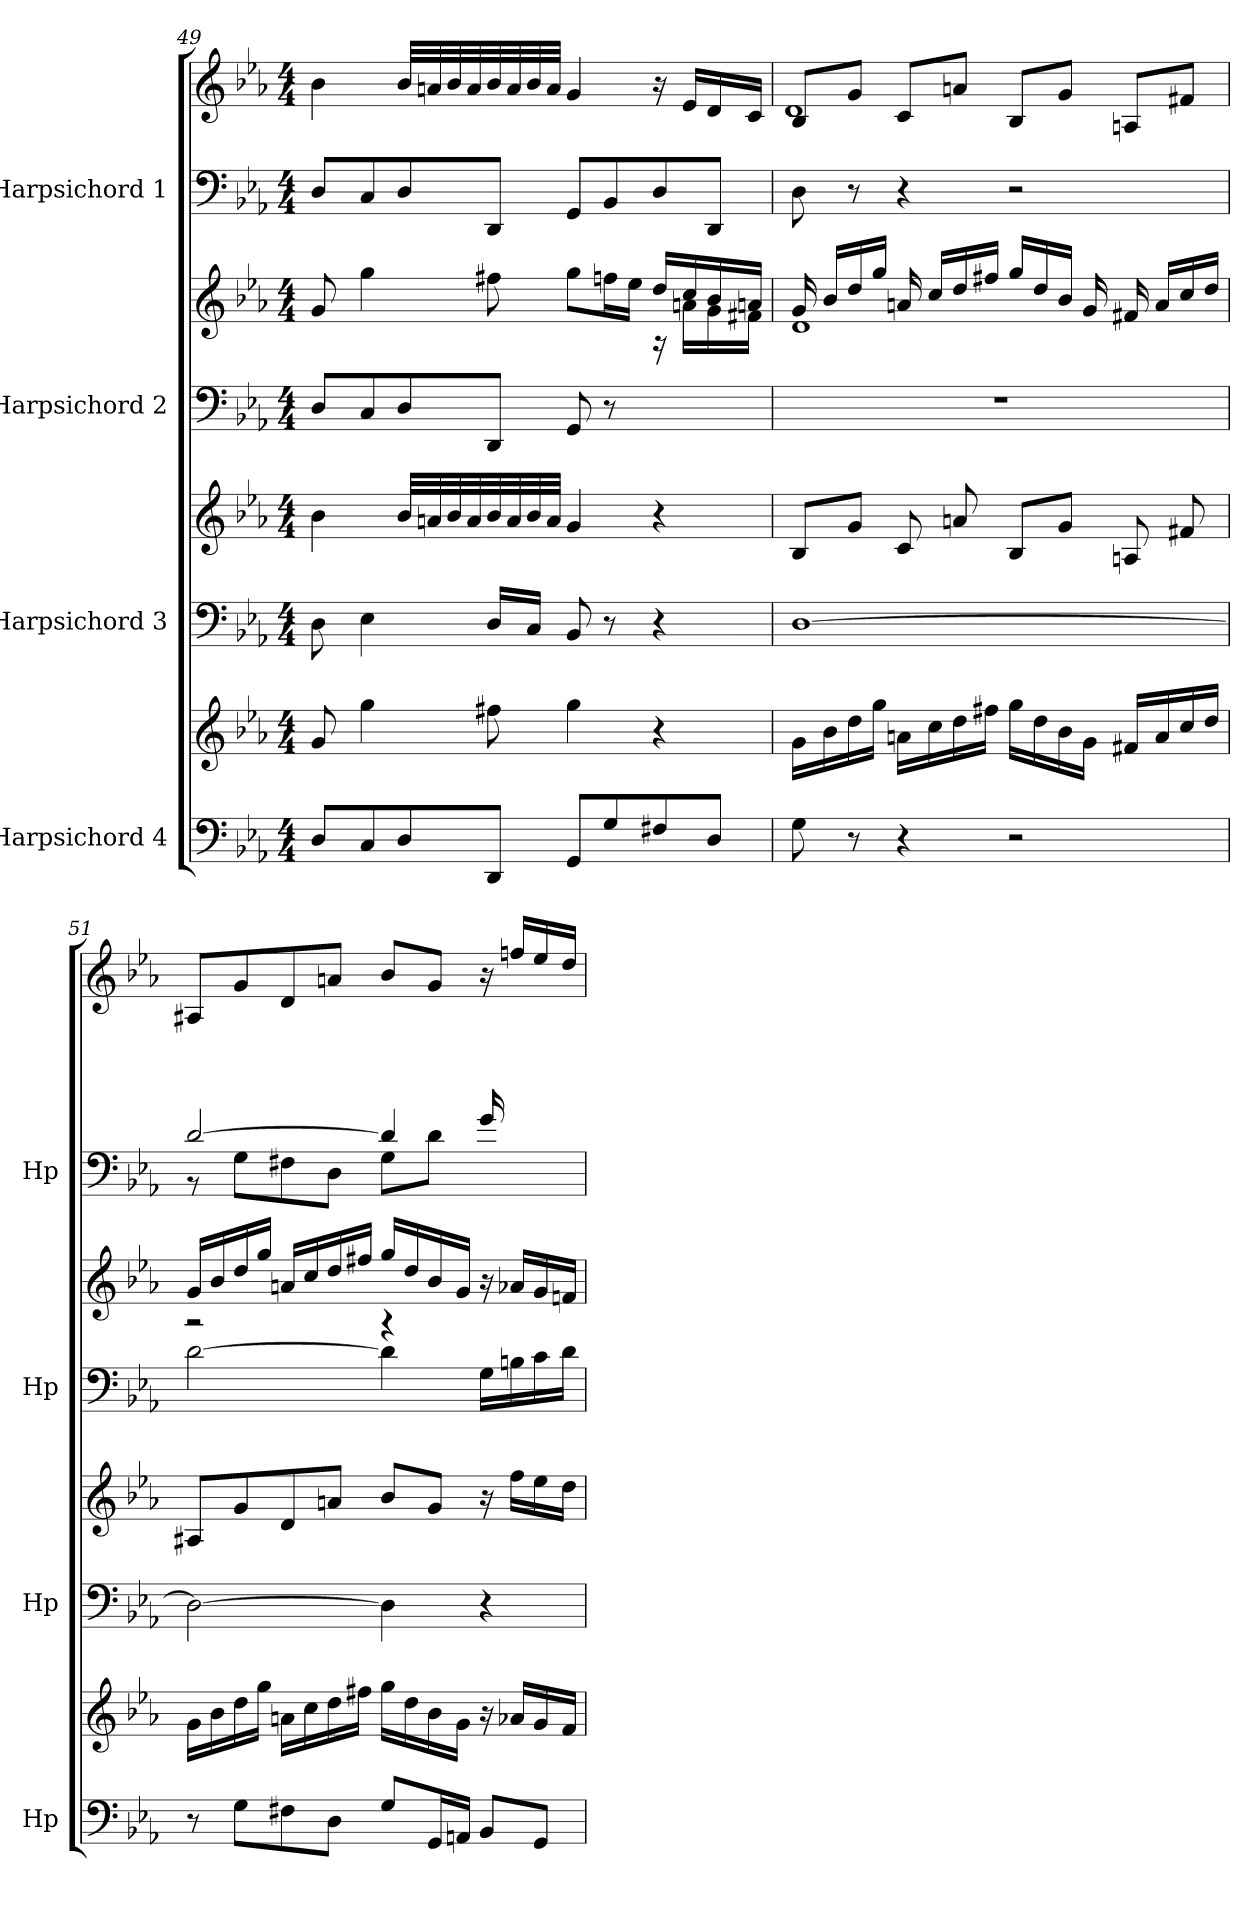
**kern	**kern	**kern	**kern	**kern	**kern	**kern	**kern
*part4	*part4	*part3	*part3	*part2	*part2	*part1	*part1
*staff8	*staff7	*staff6	*staff5	*staff4	*staff3	*staff2	*staff1
*I"Harpsichord 4	*	*I"Harpsichord 3	*	*I"Harpsichord 2	*	*I"Harpsichord 1	*
*I'Hp	*	*I'Hp	*	*I'Hp	*	*I'Hp	*
*clefF4	*clefG2	*clefF4	*clefG2	*clefF4	*clefG2	*clefF4	*clefG2
*k[b-e-a-]	*k[b-e-a-]	*k[b-e-a-]	*k[b-e-a-]	*k[b-e-a-]	*k[b-e-a-]	*k[b-e-a-]	*k[b-e-a-]
*M4/4	*M4/4	*M4/4	*M4/4	*M4/4	*M4/4	*M4/4	*M4/4
=49	=49	=49	=49	=49	=49	=49	=49
*	*	*	*	*	*^	*	*
8D/L	8g/	8D\	4b-\	8D/L	8g/	16ryy	8D/L	4b-\
*	*	*	*	*	*v	*v	*	*
8C/	4gg\	4E-\	.	8C/	4gg\	8C/	.
8D/	.	.	32b-/LLL	8D/	.	8D/	32b-/LLL
.	.	.	32an/	.	.	.	32an/
.	.	.	32b-/	.	.	.	32b-/
.	.	.	32a/	.	.	.	32a/
8DD/J	8ff#X\	16D/LL	32b-/	8DD/J	8ff#X\	8DD/J	32b-/
.	.	.	32a/	.	.	.	32a/
.	.	16C/JJ	32b-/	.	.	.	32b-/
.	.	.	32a/JJJ	.	.	.	32a/JJJ
8GG/L	4gg\	8BB-/	4g/	8GG/	8gg\L	8GG/L	4g/
8G/	.	8r	.	8r	16ffn\L	8BB-/	.
.	.	.	.	.	16ee-\JJ	.	.
8F#X/	4r	4r	4r	16rb	16dd/LL	8D/	16r
*	*	*	*	*	*^	*	*
.	.	.	.	8.ryy	16cc/	16an\LL	.	16e-/LL
8D/J	.	.	.	.	16b-/	16g\	8DD/J	16d/
.	.	.	.	.	16an/JJ	16f#X\JJ	.	16c/JJ
!!LO:PB:g=z
=50	=50	=50	=50	=50	=50	=50	=50	=50
*	*	*	*	*	*	*	*	*^
8G\	16g\LL	[1D	8B-/L	1r	16g/	1d	8D\	8B-/L	1d
.	16b-\	.	.	.	16b-/LL	.	.	.	.
8r	16dd\	.	8g/J	.	16dd/	.	8r	8g/J	.
.	16gg\JJ	.	.	.	16gg/JJ	.	.	.	.
4r	16an\LL	.	8c/	.	16an/	.	4r	8c/L	.
.	16cc\	.	.	.	16cc/LL	.	.	.	.
.	16dd\	.	8an/	.	16dd/	.	.	8an/J	.
.	16ff#X\JJ	.	.	.	16ff#X/JJ	.	.	.	.
2r	16gg\LL	.	8B-/L	.	16gg/LL	.	2r	8B-/L	.
.	16dd\	.	.	.	16dd/	.	.	.	.
.	16b-\	.	8g/J	.	16b-/JJ	.	.	8g/J	.
.	16g\JJ	.	.	.	16g/	.	.	.	.
.	16f#X/LL	.	8An/	.	16f#X/	.	.	8An/L	.
.	16a/	.	.	.	16a/LL	.	.	.	.
.	16cc/	.	8f#X/	.	16cc/	.	.	8f#X/J	.
.	16dd/JJ	.	.	.	16dd/JJ	.	.	.	.
=51	=51	=51	=51	=51	=51	=51	=51	=51	=51
*	*	*	*	*	*	*	*^	*	*
8r	16g\LL	2D\_	8A#X/L	[2d\	16g/LL	2r	[2d/	8r	8A#X/L	16ryy
*	*	*	*	*	*	*	*	*	*v	*v
.	16b-\	.	.	.	16b-/	.	.	.	.
8G\L	16dd\	.	8g/	.	16dd/	.	.	8G\L	8g/
.	16gg\JJ	.	.	.	16gg/JJ	.	.	.	.
8F#X\	16an\LL	.	8d/	.	16an/LL	.	.	8F#X\	8d/
.	16cc\	.	.	.	16cc/	.	.	.	.
8D\J	16dd\	.	8an/J	.	16dd/	.	.	8D\J	8an/J
.	16ff#X\JJ	.	.	.	16ff#X/JJ	.	.	.	.
8G/L	16gg\LL	4D\]	8b-/L	4d\]	16gg/LL	4r	4d/]	8G\L	8b-/L
.	16dd\	.	.	.	16dd/	.	.	.	.
16GG/L	16b-\	.	8g/J	.	16b-/	.	.	8d\J	8g/J
16AAn/JJ	16g\JJ	.	.	.	16g/JJ	.	.	.	.
8BB-/L	16r	4r	16r	16G\LL	16r	4ryy	8.ryy	16g/LL	16r
*	*	*	*	*	*	*	*	*	*^
.	16a-X/LL	.	16ff\LL	16Bn\	16a-X/LL	.	.	8.ryy	16ffn/LL	16dd\
8GG/J	16g/	.	16ee-\	16c\	16g/	.	.	.	16ee-/	16cc\
.	16f/JJ	.	16dd\JJ	16d\JJ	16fn/JJ	.	16ryy	.	16dd/JJ	16bn\JJ
*	*	*	*	*	*v	*v	*	*	*	*
*	*	*	*	*	*	*v	*v	*	*
*	*	*	*	*	*	*	*v	*v
=	=	=	=	=	=	=	=
*-	*-	*-	*-	*-	*-	*-	*-
